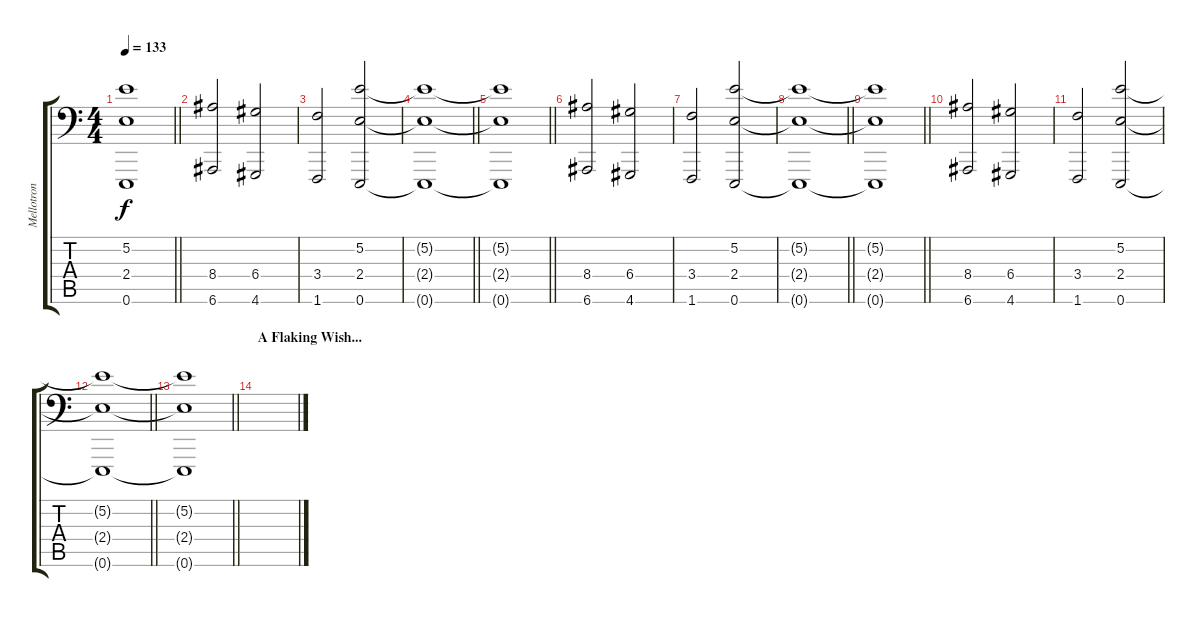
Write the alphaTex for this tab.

\track ("Mellotron" "Mellotron") {instrument flute}
\staff {score tabs}
\tuning (E4 B3 G3 D3 A2 E1) {hide}
\ts (4 4)
\tempo 133
\clef f4
\barLineRight lightlight
\ks c
(5.2{t} 2.4{t} 0.6{t}).1{dy f} |
\section ("" "")
(8.4 6.6).2 (6.4 4.6).2 |
(3.4 1.6).2 (5.2 2.4 0.6).2 |
\barLineRight lightlight
(5.2{t} 2.4{t} 0.6{t}).1 |
\barLineRight lightlight
(5.2{t} 2.4{t} 0.6{t}).1 |
\section ("" "")
(8.4 6.6).2 (6.4 4.6).2 |
(3.4 1.6).2 (5.2 2.4 0.6).2 |
\barLineRight lightlight
(5.2{t} 2.4{t} 0.6{t}).1 |
\barLineRight lightlight
(5.2{t} 2.4{t} 0.6{t}).1 |
\section ("" "")
(8.4 6.6).2 (6.4 4.6).2 |
(3.4 1.6).2 (5.2 2.4 0.6).2 |
\barLineRight lightlight
(5.2{t} 2.4{t} 0.6{t}).1 |
\barLineRight lightlight
(5.2{t} 2.4{t} 0.6{t}).1 |
\section ("" "A Flaking Wish...")
